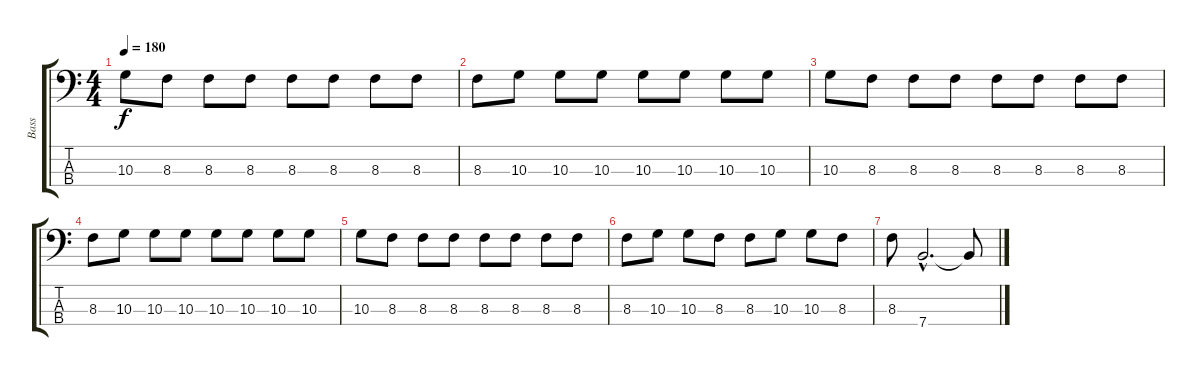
\track ("Bass" "Bass") {instrument electricbasspick}
\staff {score tabs}
\tuning (G2 D2 A1 E1) {hide}
\ts (4 4)
\tempo 180
\clef f4
\ks c
10.3.8{dy f} 8.3.8 8.3.8 8.3.8 8.3.8 8.3.8 8.3.8 8.3.8 |
8.3.8 10.3.8 10.3.8 10.3.8 10.3.8 10.3.8 10.3.8 10.3.8 |
10.3.8 8.3.8 8.3.8 8.3.8 8.3.8 8.3.8 8.3.8 8.3.8 |
8.3.8 10.3.8 10.3.8 10.3.8 10.3.8 10.3.8 10.3.8 10.3.8 |
10.3.8 8.3.8 8.3.8 8.3.8 8.3.8 8.3.8 8.3.8 8.3.8 |
8.3.8 10.3.8 10.3.8 8.3.8 8.3.8 10.3.8 10.3.8 8.3.8 |
8.3.8 7.4{hac}.2{d} 7.4{t}.8
